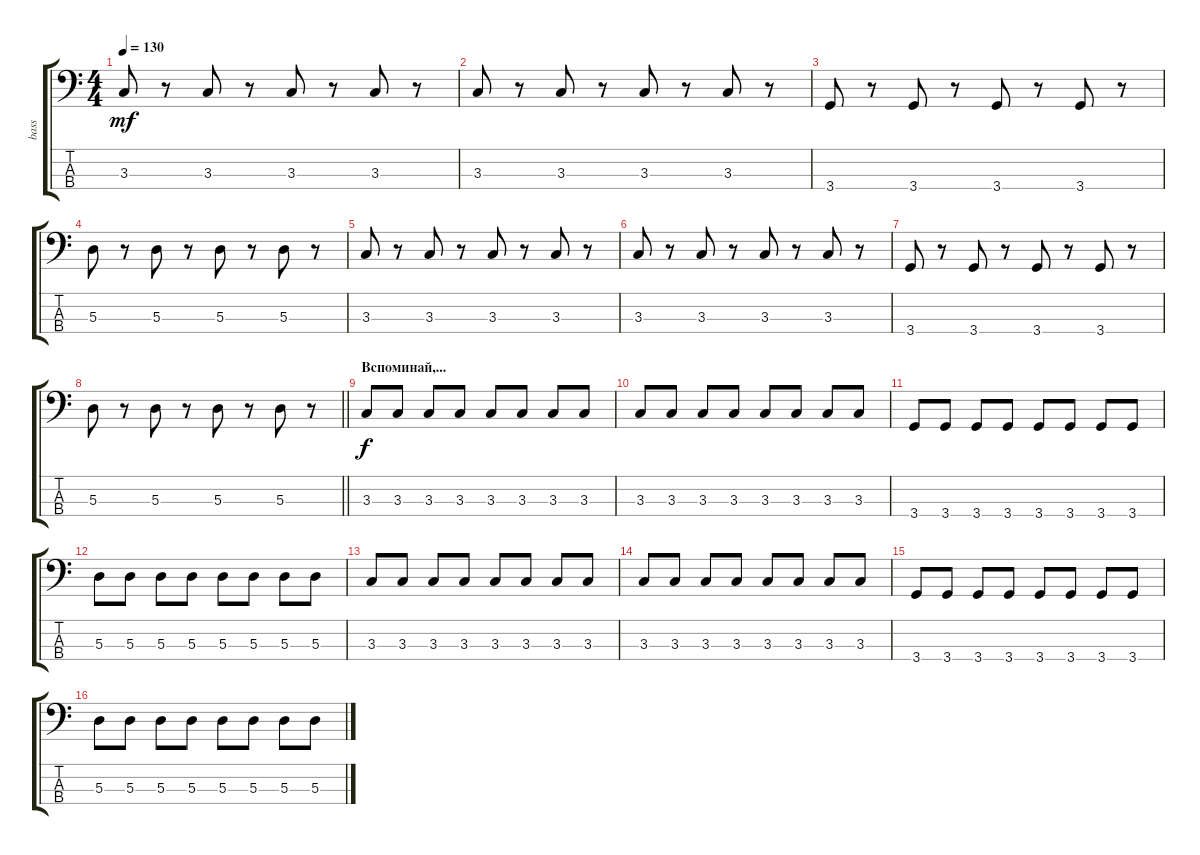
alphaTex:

\track ("bass " "bass ") {instrument electricbassfinger}
\staff {score tabs}
\tuning (G2 D2 A1 E1) {hide}
\ts (4 4)
\tempo 130
\clef f4
\ks c
3.3.8{dy mf} r.8 3.3.8 r.8 3.3.8 r.8 3.3.8 r.8 |
3.3.8 r.8 3.3.8 r.8 3.3.8 r.8 3.3.8 r.8 |
3.4.8 r.8 3.4.8 r.8 3.4.8 r.8 3.4.8 r.8 |
5.3.8 r.8 5.3.8 r.8 5.3.8 r.8 5.3.8 r.8 |
3.3.8 r.8 3.3.8 r.8 3.3.8 r.8 3.3.8 r.8 |
3.3.8 r.8 3.3.8 r.8 3.3.8 r.8 3.3.8 r.8 |
3.4.8 r.8 3.4.8 r.8 3.4.8 r.8 3.4.8 r.8 |
\barLineRight lightlight
5.3.8 r.8 5.3.8 r.8 5.3.8 r.8 5.3.8 r.8 |
\section ("" "Вспоминай,...")
3.3.8{dy f} 3.3.8 3.3.8 3.3.8 3.3.8 3.3.8 3.3.8 3.3.8 |
3.3.8 3.3.8 3.3.8 3.3.8 3.3.8 3.3.8 3.3.8 3.3.8 |
3.4.8 3.4.8 3.4.8 3.4.8 3.4.8 3.4.8 3.4.8 3.4.8 |
5.3.8 5.3.8 5.3.8 5.3.8 5.3.8 5.3.8 5.3.8 5.3.8 |
3.3.8 3.3.8 3.3.8 3.3.8 3.3.8 3.3.8 3.3.8 3.3.8 |
3.3.8 3.3.8 3.3.8 3.3.8 3.3.8 3.3.8 3.3.8 3.3.8 |
3.4.8 3.4.8 3.4.8 3.4.8 3.4.8 3.4.8 3.4.8 3.4.8 |
5.3.8 5.3.8 5.3.8 5.3.8 5.3.8 5.3.8 5.3.8 5.3.8
